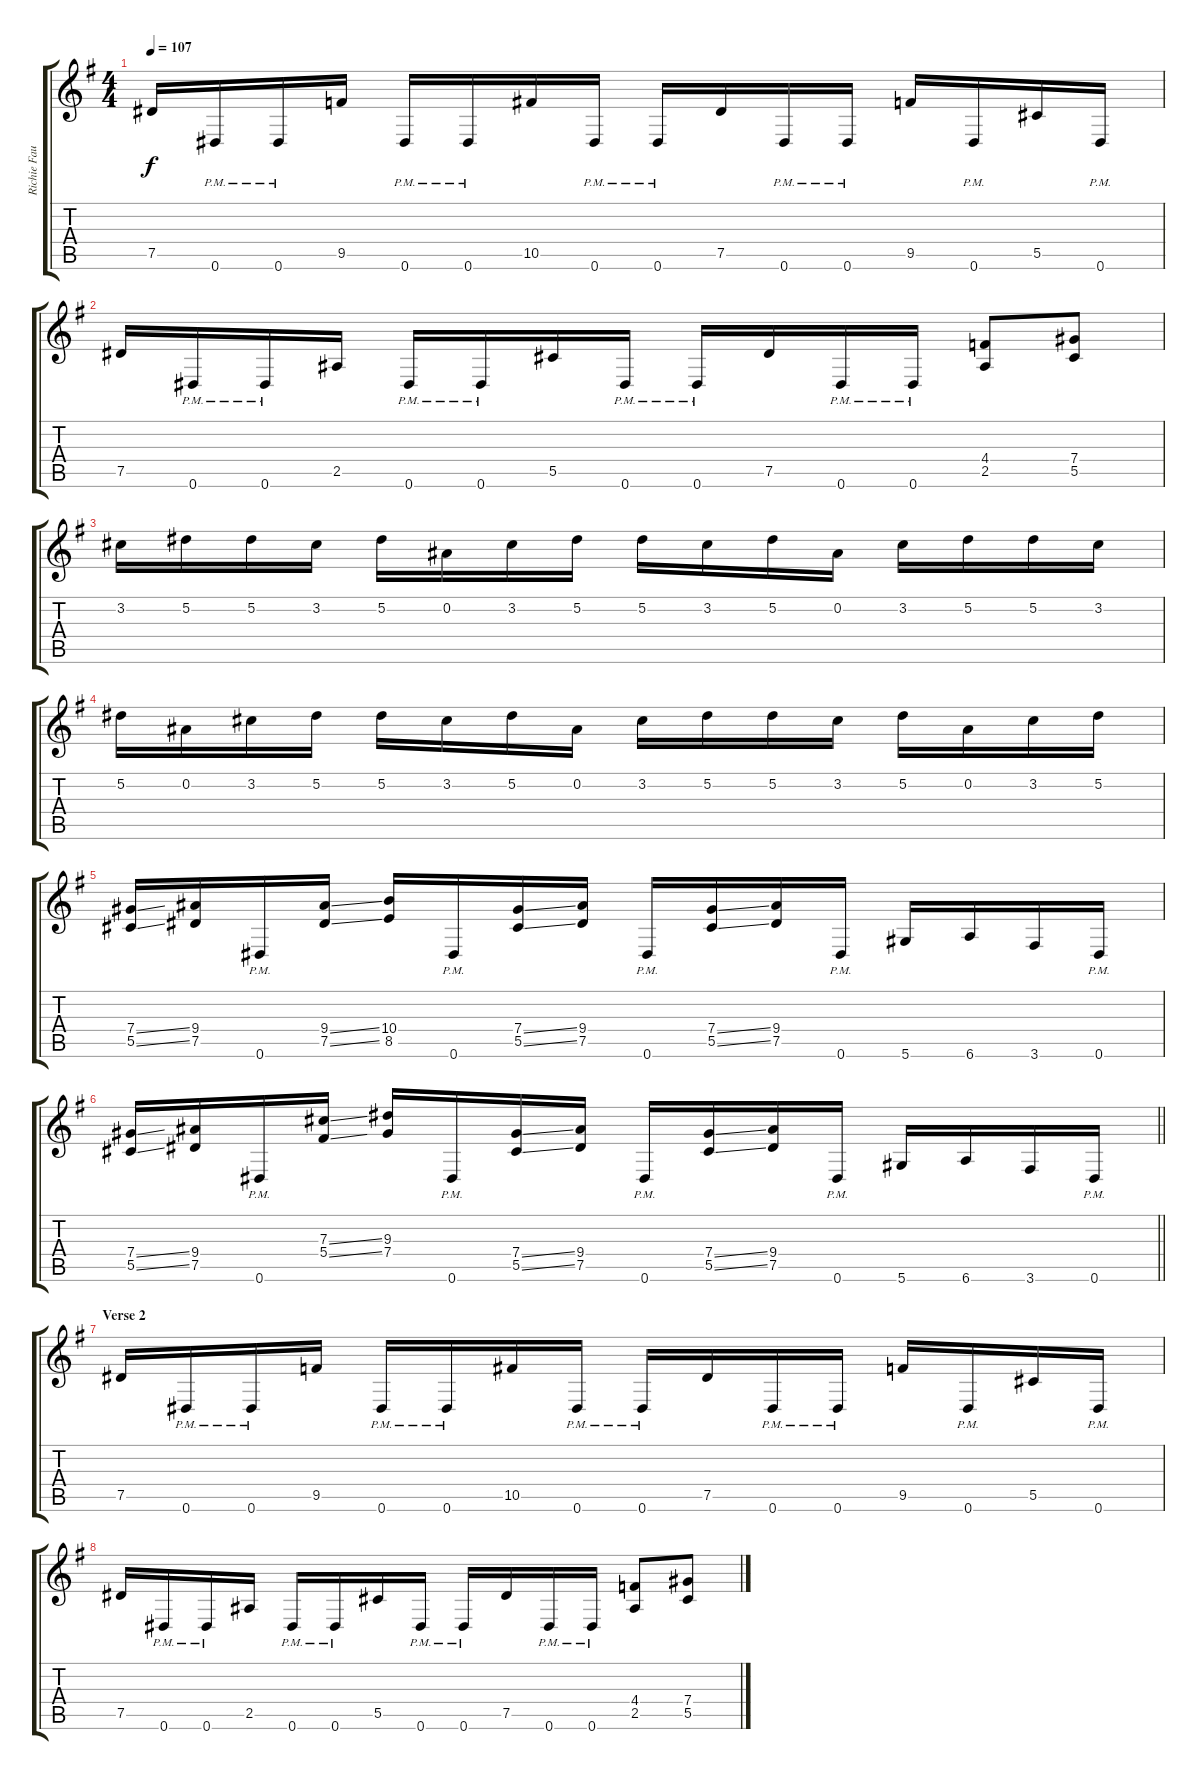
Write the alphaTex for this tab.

\track ("Richie Faulkner" "Richie Fau") {instrument overdrivenguitar}
\staff {score tabs}
\tuning (Eb4 Bb3 Gb3 Db3 Ab2 Eb2) {hide}
\ts (4 4)
\tempo 107
\clef g2
\ks eminor
7.5.16{dy f} 0.6{pm}.16 0.6{pm}.16 9.5.16 0.6{pm}.16 0.6{pm}.16 10.5.16 0.6{pm}.16 0.6{pm}.16 7.5.16 0.6{pm}.16 0.6{pm}.16 9.5.16 0.6{pm}.16 5.5.16 0.6{pm}.16 |
7.5.16 0.6{pm}.16 0.6{pm}.16 2.5.16 0.6{pm}.16 0.6{pm}.16 5.5.16 0.6{pm}.16 0.6{pm}.16 7.5.16 0.6{pm}.16 0.6{pm}.16 (4.4 2.5).8 (7.4 5.5).8 |
3.2.16 5.2.16 5.2.16 3.2.16 5.2.16 0.2.16 3.2.16 5.2.16 5.2.16 3.2.16 5.2.16 0.2.16 3.2.16 5.2.16 5.2.16 3.2.16 |
5.2.16 0.2.16 3.2.16 5.2.16 5.2.16 3.2.16 5.2.16 0.2.16 3.2.16 5.2.16 5.2.16 3.2.16 5.2.16 0.2.16 3.2.16 5.2.16 |
(7.4{ss} 5.5{ss}).16 (9.4 7.5).16 0.6{pm}.16 (9.4{ss} 7.5{ss}).16 (10.4 8.5).16 0.6{pm}.16 (7.4{ss} 5.5{ss}).16 (9.4 7.5).16 0.6{pm}.16 (7.4{ss} 5.5{ss}).16 (9.4 7.5).16 0.6{pm}.16 5.6.16 6.6.16 3.6.16 0.6{pm}.16 |
\barLineRight lightlight
(7.4{ss} 5.5{ss}).16 (9.4 7.5).16 0.6{pm}.16 (7.3{ss} 5.4{ss}).16 (9.3 7.4).16 0.6{pm}.16 (7.4{ss} 5.5{ss}).16 (9.4 7.5).16 0.6{pm}.16 (7.4{ss} 5.5{ss}).16 (9.4 7.5).16 0.6{pm}.16 5.6.16 6.6.16 3.6.16 0.6{pm}.16 |
\section ("" "Verse 2")
7.5.16 0.6{pm}.16 0.6{pm}.16 9.5.16 0.6{pm}.16 0.6{pm}.16 10.5.16 0.6{pm}.16 0.6{pm}.16 7.5.16 0.6{pm}.16 0.6{pm}.16 9.5.16 0.6{pm}.16 5.5.16 0.6{pm}.16 |
7.5.16 0.6{pm}.16 0.6{pm}.16 2.5.16 0.6{pm}.16 0.6{pm}.16 5.5.16 0.6{pm}.16 0.6{pm}.16 7.5.16 0.6{pm}.16 0.6{pm}.16 (4.4 2.5).8 (7.4 5.5).8
